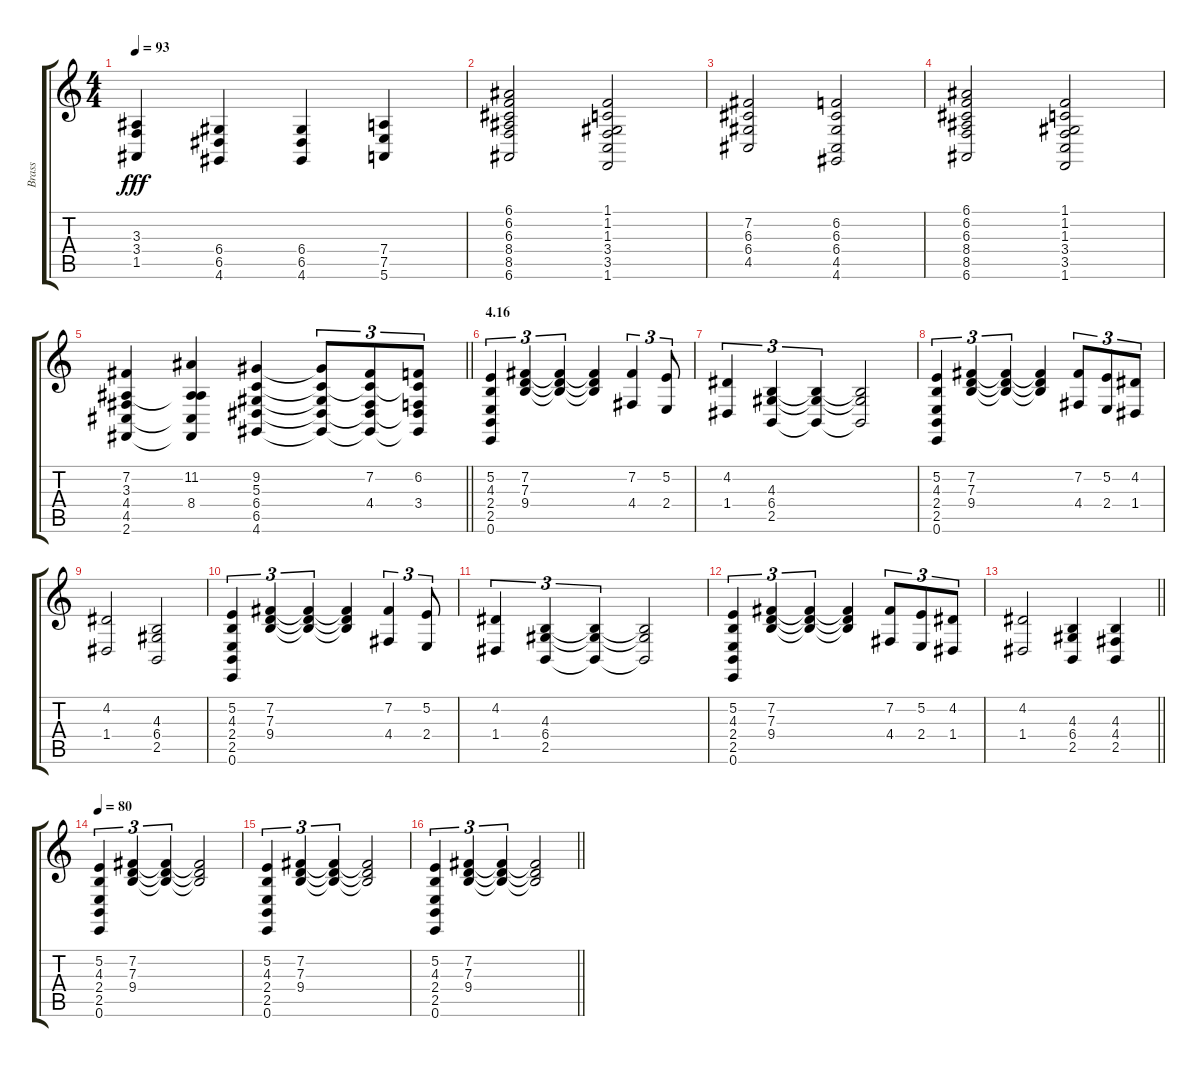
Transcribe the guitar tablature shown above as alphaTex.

\track ("Brass" "Brass") {instrument tuba}
\staff {score tabs}
\tuning (E4 B3 G3 D3 A2 E2) {hide}
\ts (4 4)
\tempo 93
\clef g2
\ks c
(3.3 3.4 1.5).4{dy fff} (6.4 6.5 4.6).4 (6.4 6.5 4.6).4 (7.4 7.5 5.6).4 |
(6.1 6.2 6.3 8.4 8.5 6.6).2 (1.1 1.2 1.3 3.4 3.5 1.6).2 |
(7.2 6.3 6.4 4.5).2 (6.2 6.3 6.4 4.5 4.6).2 |
(6.1 6.2 6.3 8.4 8.5 6.6).2 (1.1 1.2 1.3 3.4 3.5 1.6).2 |
\barLineRight lightlight
(7.2 3.3 4.4 4.5 2.6).4 (11.2 3.3{t} 8.4 4.5{t} 2.6{t}).4 (9.2 5.3 6.4 6.5 4.6).4 (9.2{t} 5.3{t} 6.4{t} 6.5{t} 4.6{t}).8{tu (3 2)} (7.2 5.3{t} 4.4 6.5{t} 4.6{t}).8{tu (3 2)} (6.2 5.3{t} 3.4 6.5{t} 4.6{t}).8{tu (3 2)} |
\section ("" "4.16")
(5.2 4.3 2.4 2.5 0.6).4{tu (3 2)} (7.2 7.3 9.4).4{tu (3 2)} (7.2{t} 7.3{t} 9.4{t}).4{tu (3 2)} (7.2{t} 7.3{t} 9.4{t}).4 (7.2 4.4).4{tu (3 2)} (5.2 2.4).8{tu (3 2)} |
(4.2 1.4).4{tu (3 2)} (4.3 6.4 2.5).4{tu (3 2)} (4.3{t} 6.4{t} 2.5{t}).4{tu (3 2)} (4.3{t} 6.4{t} 2.5{t}).2 |
(5.2 4.3 2.4 2.5 0.6).4{tu (3 2)} (7.2 7.3 9.4).4{tu (3 2)} (7.2{t} 7.3{t} 9.4{t}).4{tu (3 2)} (7.2{t} 7.3{t} 9.4{t}).4 (7.2 4.4).8{tu (3 2)} (5.2 2.4).8{tu (3 2)} (4.2 1.4).8{tu (3 2)} |
(4.2 1.4).2 (4.3 6.4 2.5).2 |
(5.2 4.3 2.4 2.5 0.6).4{tu (3 2)} (7.2 7.3 9.4).4{tu (3 2)} (7.2{t} 7.3{t} 9.4{t}).4{tu (3 2)} (7.2{t} 7.3{t} 9.4{t}).4 (7.2 4.4).4{tu (3 2)} (5.2 2.4).8{tu (3 2)} |
(4.2 1.4).4{tu (3 2)} (4.3 6.4 2.5).4{tu (3 2)} (4.3{t} 6.4{t} 2.5{t}).4{tu (3 2)} (4.3{t} 6.4{t} 2.5{t}).2 |
(5.2 4.3 2.4 2.5 0.6).4{tu (3 2)} (7.2 7.3 9.4).4{tu (3 2)} (7.2{t} 7.3{t} 9.4{t}).4{tu (3 2)} (7.2{t} 7.3{t} 9.4{t}).4 (7.2 4.4).8{tu (3 2)} (5.2 2.4).8{tu (3 2)} (4.2 1.4).8{tu (3 2)} |
\barLineRight lightlight
(4.2 1.4).2 (4.3 6.4 2.5).4 (4.3 4.4 2.5).4 |
\tempo 80
(5.2 4.3 2.4 2.5 0.6).4{tu (3 2)} (7.2 7.3 9.4).4{tu (3 2)} (7.2{t} 7.3{t} 9.4{t}).4{tu (3 2)} (7.2{t} 7.3{t} 9.4{t}).2 |
(5.2 4.3 2.4 2.5 0.6).4{tu (3 2)} (7.2 7.3 9.4).4{tu (3 2)} (7.2{t} 7.3{t} 9.4{t}).4{tu (3 2)} (7.2{t} 7.3{t} 9.4{t}).2 |
\barLineRight lightlight
(5.2 4.3 2.4 2.5 0.6).4{tu (3 2)} (7.2 7.3 9.4).4{tu (3 2)} (7.2{t} 7.3{t} 9.4{t}).4{tu (3 2)} (7.2{t} 7.3{t} 9.4{t}).2
